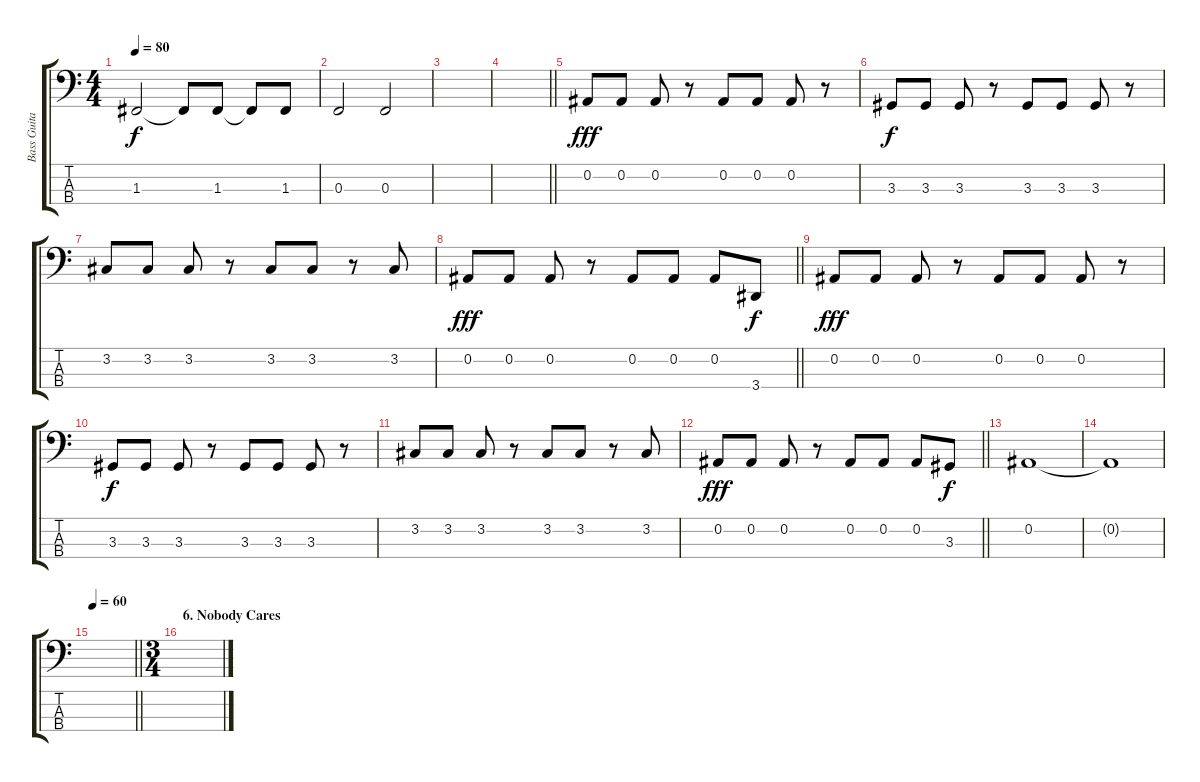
\track ("Bass Guitar" "Bass Guita") {instrument electricbassfinger}
\staff {score tabs}
\tuning (Eb2 Bb1 F1 C1) {hide}
\ts (4 4)
\tempo 80
\clef f4
\ks c
1.3.2{dy f} 1.3{t}.8 1.3.8 1.3{t}.8 1.3.8 |
0.3.2 0.3.2 |
|
\barLineRight lightlight
|
0.2.8{dy fff} 0.2.8 0.2.8 r.8 0.2.8 0.2.8 0.2.8 r.8 |
3.3.8{dy f} 3.3.8 3.3.8 r.8 3.3.8 3.3.8 3.3.8 r.8 |
3.2.8 3.2.8 3.2.8 r.8 3.2.8 3.2.8 r.8 3.2.8 |
\barLineRight lightlight
0.2.8{dy fff} 0.2.8 0.2.8 r.8 0.2.8 0.2.8 0.2.8 3.4.8{dy f} |
0.2.8{dy fff} 0.2.8 0.2.8 r.8 0.2.8 0.2.8 0.2.8 r.8 |
3.3.8{dy f} 3.3.8 3.3.8 r.8 3.3.8 3.3.8 3.3.8 r.8 |
3.2.8 3.2.8 3.2.8 r.8 3.2.8 3.2.8 r.8 3.2.8 |
\barLineRight lightlight
0.2.8{dy fff} 0.2.8 0.2.8 r.8 0.2.8 0.2.8 0.2.8 3.3.8{dy f} |
0.2.1 |
0.2{t}.1 |
\tempo 60
\barLineRight lightlight
|
\ts (3 4)
\section ("" "6. Nobody Cares")
